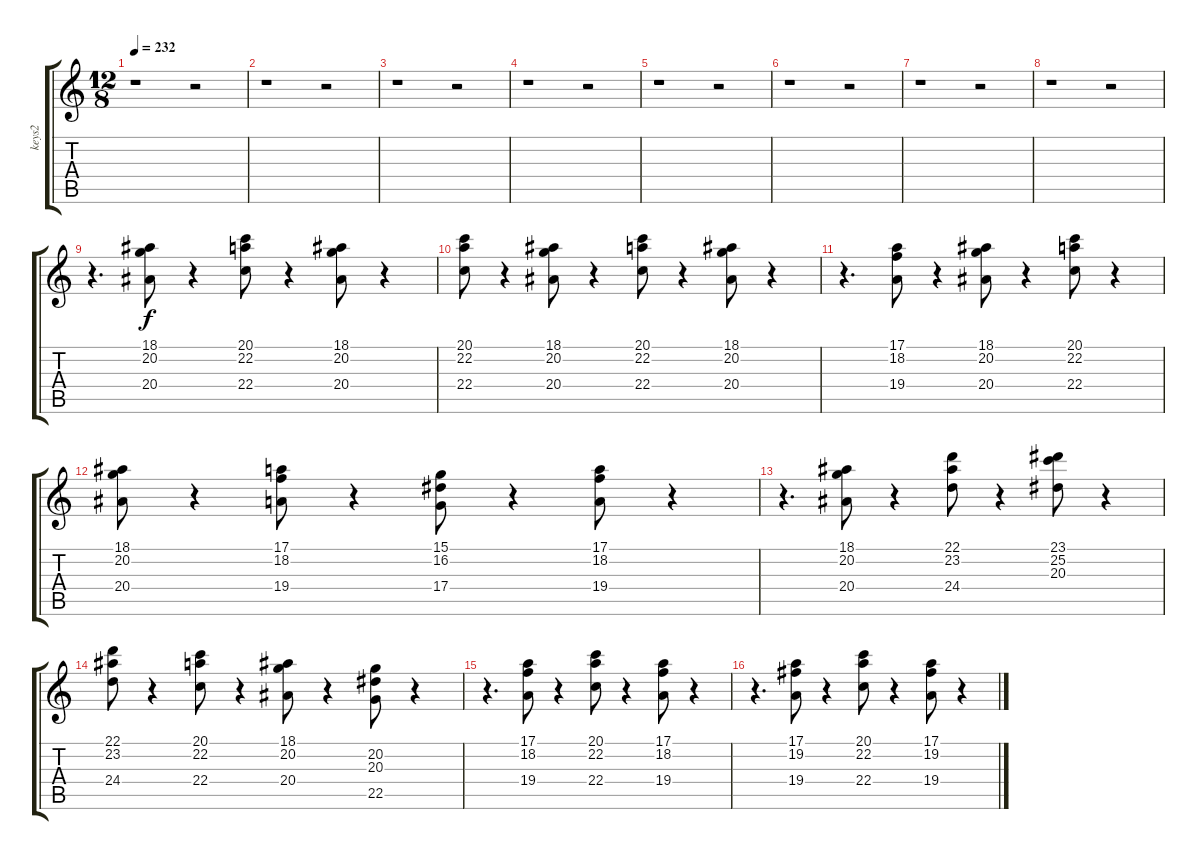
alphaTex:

\track ("keys2" "keys2") {instrument pizzicatostrings}
\staff {score tabs}
\tuning (E4 B3 G3 D3 A2 E2) {hide}
\ts (12 8)
\tempo 232
\clef g2
\ks c
r.1{dy f} r.2 |
r.1 r.2 |
r.1 r.2 |
r.1 r.2 |
r.1 r.2 |
r.1 r.2 |
r.1 r.2 |
r.1 r.2 |
r.4{d} (18.1 20.2 20.4).8 r.4 (20.1 22.2 22.4).8 r.4 (18.1 20.2 20.4).8 r.4 |
(20.1 22.2 22.4).8 r.4 (18.1 20.2 20.4).8 r.4 (20.1 22.2 22.4).8 r.4 (18.1 20.2 20.4).8 r.4 |
r.4{d} (17.1 18.2 19.4).8 r.4 (18.1 20.2 20.4).8 r.4 (20.1 22.2 22.4).8 r.4 |
(18.1 20.2 20.4).8 r.4 (17.1 18.2 19.4).8 r.4 (15.1 16.2 17.4).8 r.4 (17.1 18.2 19.4).8 r.4 |
r.4{d} (18.1 20.2 20.4).8 r.4 (22.1 23.2 24.4).8 r.4 (23.1 25.2 20.3).8 r.4 |
(22.1 23.2 24.4).8 r.4 (20.1 22.2 22.4).8 r.4 (18.1 20.2 20.4).8 r.4 (20.2 20.3 22.5).8 r.4 |
r.4{d} (17.1 18.2 19.4).8 r.4 (20.1 22.2 22.4).8 r.4 (17.1 18.2 19.4).8 r.4 |
r.4{d} (17.1 19.2 19.4).8 r.4 (20.1 22.2 22.4).8 r.4 (17.1 19.2 19.4).8 r.4
